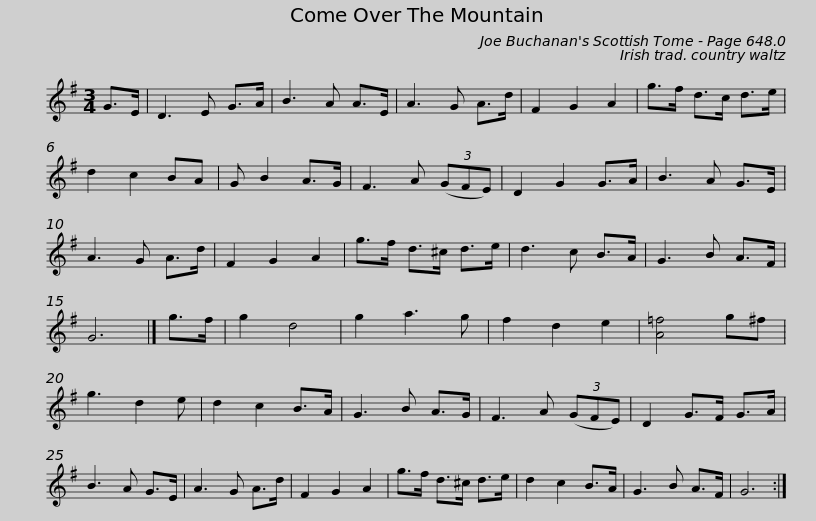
X:1
L:1/8
M:3/4
I:linebreak $
K:G
V:1 treble
V:1
 G>E | D3 E G>A | B3 A A>E | A3 G A>d | F2 G2 A2 | %5
 g>f d>c d>e | d2 c2 BA | G B2 A>G |$ F3 A (3(GFE) | D2 G2 G>A | %10
 B3 A G>E | A3 G A>d | F2 G2 A2 | g>f d>^c d>e | d3 c B>A | %15
 G3 B A>F | G6 |]$ g>f | g2 d4 | g2 a3 g | %20
 f2 d2 e2 | [A=f]4 g^f | g3 d2 e | d2 c2 B>A | G3 B A>G | %25
 F3 A (3(GFE) | D2 G>F G>A |$ B3 A G>E | A3 G A>d | F2 G2 A2 | %30
 g>f d>^c d>e | d2 c2 B>A | G3 B A>F | G6 :| %34
